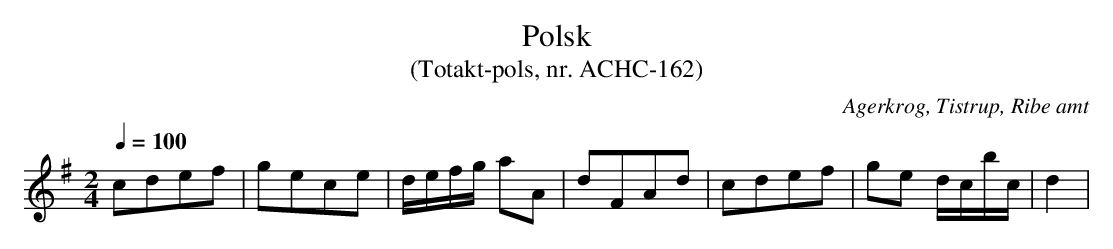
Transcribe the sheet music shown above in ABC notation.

X:1
T:Polsk
T:(Totakt-pols, nr. ACHC-162)
O:Agerkrog, Tistrup, Ribe amt
M:2/4
L:1/8
Q:1/4=100
K:G
cdef | gece | d/e/f/g/ aA | dFAd | cdef | ge d/c/b/c/ | d2 |
